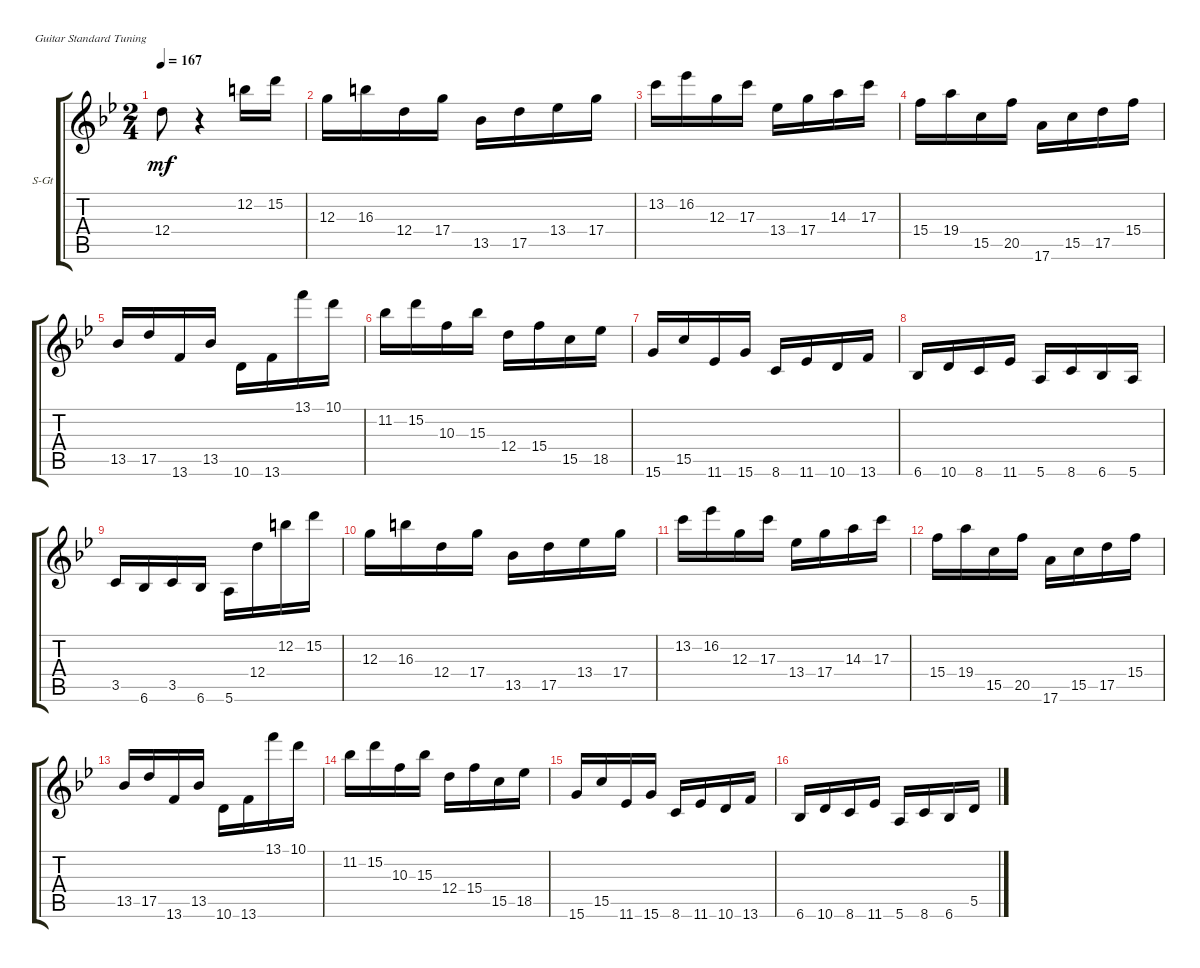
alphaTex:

\defaultSystemsLayout 4
\bracketExtendMode groupsimilarinstruments
\firstSystemTrackNameOrientation horizontal
\otherSystemsTrackNameOrientation horizontal
\track ("Steel Guitar" "S-Gt") {instrument acousticguitarsteel}
\staff {score tabs}
\tuning (E4 B3 G3 D3 A2 E2)
\ts (2 4)
\tempo 167
\clef g2
\ks bb
12.4.8{dy mf} r.4 12.2.16 15.2.16 |
12.3.16 16.3.16 12.4.16 17.4.16 13.5.16 17.5.16 13.4.16 17.4.16 |
13.2.16 16.2.16 12.3.16 17.3.16 13.4.16 17.4.16 14.3.16 17.3.16 |
15.4.16 19.4.16 15.5.16 20.5.16 17.6.16 15.5.16 17.5.16 15.4.16 |
13.5.16 17.5.16 13.6.16 13.5.16 10.6.16 13.6.16 13.1.16 10.1.16 |
11.2.16 15.2.16 10.3.16 15.3.16 12.4.16 15.4.16 15.5.16 18.5.16 |
15.6.16 15.5.16 11.6.16 15.6.16 8.6.16 11.6.16 10.6.16 13.6.16 |
6.6.16 10.6.16 8.6.16 11.6.16 5.6.16 8.6.16 6.6.16 5.6.16 |
3.5.16 6.6.16 3.5.16 6.6.16 5.6.16 12.4.16 12.2.16 15.2.16 |
12.3.16 16.3.16 12.4.16 17.4.16 13.5.16 17.5.16 13.4.16 17.4.16 |
13.2.16 16.2.16 12.3.16 17.3.16 13.4.16 17.4.16 14.3.16 17.3.16 |
15.4.16 19.4.16 15.5.16 20.5.16 17.6.16 15.5.16 17.5.16 15.4.16 |
13.5.16 17.5.16 13.6.16 13.5.16 10.6.16 13.6.16 13.1.16 10.1.16 |
11.2.16 15.2.16 10.3.16 15.3.16 12.4.16 15.4.16 15.5.16 18.5.16 |
15.6.16 15.5.16 11.6.16 15.6.16 8.6.16 11.6.16 10.6.16 13.6.16 |
6.6.16 10.6.16 8.6.16 11.6.16 5.6.16 8.6.16 6.6.16 5.5.16
